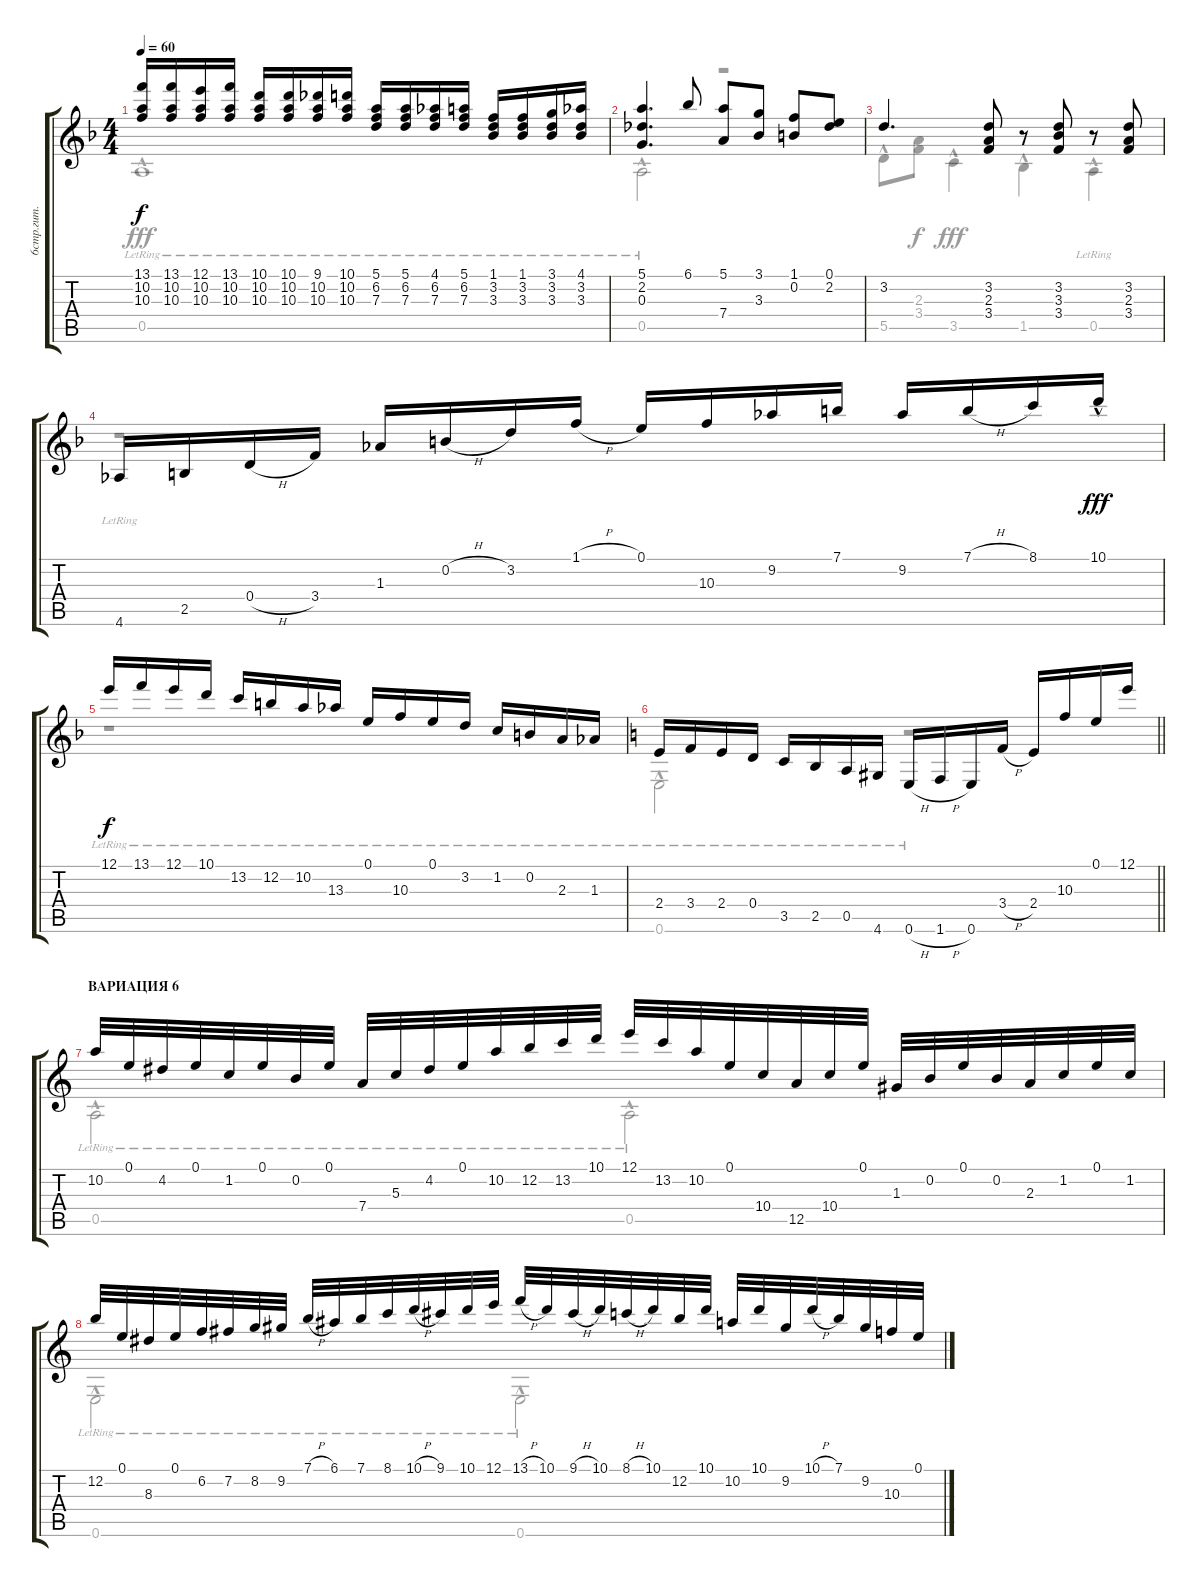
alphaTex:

\track ("6стр.гит." "6стр.гит.") {instrument acousticguitarnylon}
\staff {score tabs}
\tuning (E4 B3 G3 D3 A2 E2) {hide}
\voice
\ts (4 4)
\tempo 60
\clef g2
\ks dminor
(13.1 10.2 10.3).16{dy f} (13.1 10.2 10.3).16 (12.1 10.2 10.3).16 (13.1 10.2 10.3).16 (10.1 10.2 10.3).16 (10.1 10.2 10.3).16 (9.1 10.2 10.3).16 (10.1 10.2 10.3).16 (5.1 6.2 7.3).16 (5.1 6.2 7.3).16 (4.1 6.2 7.3).16 (5.1 6.2 7.3).16 (1.1 3.2 3.3).16 (1.1 3.2 3.3).16 (3.1 3.2 3.3).16 (4.1 3.2 3.3).16 |
(5.1 2.2 0.3).4{d} 6.1.8 (5.1 7.4).8 (3.1 3.3).8 (1.1 0.2).8 (0.1 2.2).8 |
3.2.4{d} (3.2 2.3 3.4).8 r.8 (3.2 3.3 3.4).8 r.8 (3.2 2.3 3.4).8 |
4.6.16 2.5.16 0.4{h}.16 3.4.16 1.3.16 0.2{h}.16 3.2.16 1.1{h}.16 0.1.16 10.3.16 9.2.16 7.1.16 9.2.16 7.1{h}.16 8.1.16 10.1{hac}.16{dy fff} |
12.1.16{dy f} 13.1.16 12.1.16 10.1.16 13.2.16 12.2.16 10.2.16 13.3.16 0.1.16 10.3.16 0.1.16 3.2.16 1.2.16 0.2.16 2.3.16 1.3.16 |
\barLineRight lightlight
\ks aminor
2.4.16 3.4.16 2.4.16 0.4.16 3.5.16 2.5.16 0.5.16 4.6.16 0.6{h}.16 1.6{h}.16 0.6.16 3.4{h}.16 2.4.16 10.3.16 0.1.16 12.1.16 |
\section ("" "ВАРИАЦИЯ 6")
10.2.32 0.1.32 4.2.32 0.1.32 1.2.32 0.1.32 0.2.32 0.1.32 7.4.32 5.3.32 4.2.32 0.1.32 10.2.32 12.2.32 13.2.32 10.1.32 12.1.32 13.2.32 10.2.32 0.1.32 10.4.32 12.5.32 10.4.32 0.1.32 1.3.32 0.2.32 0.1.32 0.2.32 2.3.32 1.2.32 0.1.32 1.2.32 |
12.2.32 0.1.32 8.3.32 0.1.32 6.2.32 7.2.32 8.2.32 9.2.32 7.1{h}.32 6.1.32 7.1.32 8.1.32 10.1{h}.32 9.1.32 10.1.32 12.1.32 13.1{h}.32 10.1.32 9.1{h}.32 10.1.32 8.1{h}.32 10.1.32 12.2.32 10.1.32 10.2.32 10.1.32 9.2.32 10.1{h}.32 7.1.32 9.2.32 10.3.32 0.1.32
\voice
\clef g2
\ottava regular
\simile none
\ks dminor
0.5{hac lr}.1{dy fff} |
0.5{hac lr}.2 r.2 |
5.5{hac}.8 (2.3 3.4).8{dy f} 3.5{hac}.4{dy fff} 1.5{hac}.4 0.5{hac lr}.4 |
r.1 |
r.1 |
\barLineRight lightlight
\ks aminor
0.6{hac lr}.2 r.2 |
0.5{hac lr}.2 0.5{hac lr}.2 |
0.6{hac lr}.2 0.6{hac lr}.2
